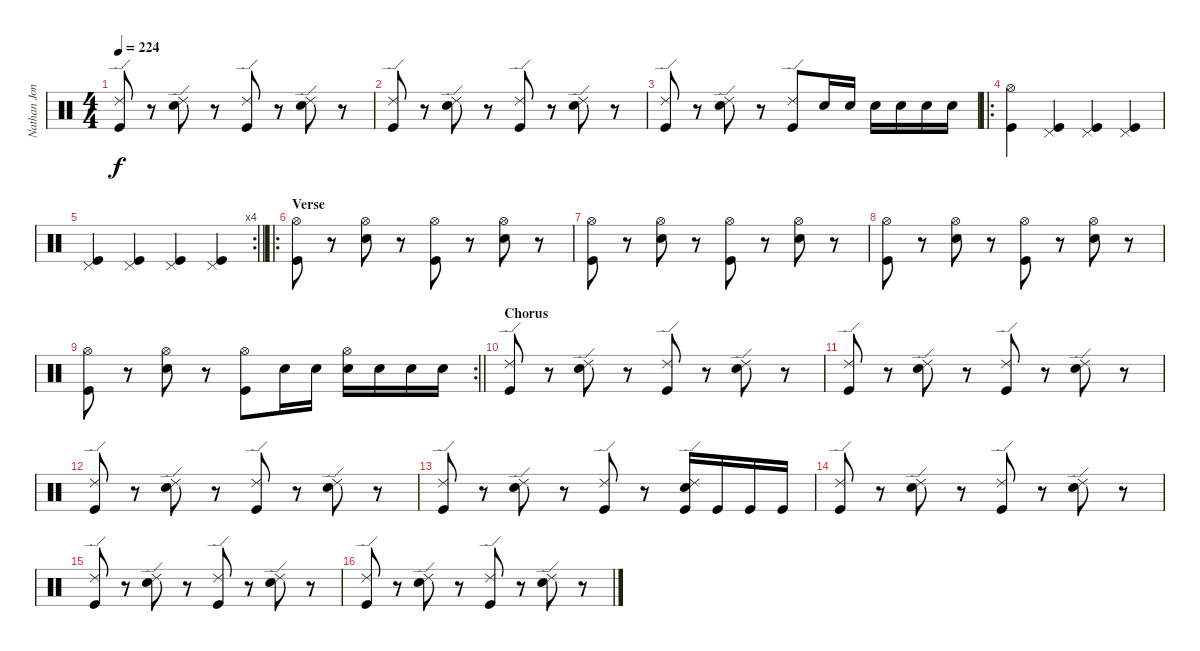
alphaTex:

\track ("Nathan Jonas Jordison" "Nathan Jon") {instrument percussion}
\staff {score}
\articulation defaults
\ts (4 4)
\tempo 224
\clef neutral
\ks c
("Ride (edge) 2" "Kick (hit)").8{dy f} r.8 ("Ride (edge) 2" "Snare (hit) 2").8 r.8 ("Ride (edge) 2" "Kick (hit)").8 r.8 ("Ride (edge) 2" "Snare (hit) 2").8 r.8 |
("Ride (edge) 2" "Kick (hit)").8 r.8 ("Ride (edge) 2" "Snare (hit) 2").8 r.8 ("Ride (edge) 2" "Kick (hit)").8 r.8 ("Ride (edge) 2" "Snare (hit) 2").8 r.8 |
("Ride (edge) 2" "Kick (hit)").8 r.8 ("Ride (edge) 2" "Snare (hit) 2").8 r.8 ("Ride (edge) 2" "Kick (hit)").8 "Snare (hit) 2".16 "Snare (hit) 2".16 "Snare (hit) 2".16 "Snare (hit) 2".16 "Snare (hit) 2".16 "Snare (hit) 2".16 |
\ro
("Hi-Hat (open)" "Kick (hit)").4 ("Pedal Hi-Hat (hit)" "Kick (hit)").4 ("Pedal Hi-Hat (hit)" "Kick (hit)").4 ("Pedal Hi-Hat (hit)" "Kick (hit)").4 |
\rc 4
\barLineRight lightlight
("Pedal Hi-Hat (hit)" "Kick (hit)").4 ("Pedal Hi-Hat (hit)" "Kick (hit)").4 ("Pedal Hi-Hat (hit)" "Kick (hit)").4 ("Pedal Hi-Hat (hit)" "Kick (hit)").4 |
\ro
\section ("" "Verse")
("Hi-Hat (open)" "Kick (hit)").8 r.8 ("Hi-Hat (open)" "Snare (hit) 2").8 r.8 ("Hi-Hat (open)" "Kick (hit)").8 r.8 ("Hi-Hat (open)" "Snare (hit) 2").8 r.8 |
("Hi-Hat (open)" "Kick (hit)").8 r.8 ("Hi-Hat (open)" "Snare (hit) 2").8 r.8 ("Hi-Hat (open)" "Kick (hit)").8 r.8 ("Hi-Hat (open)" "Snare (hit) 2").8 r.8 |
("Hi-Hat (open)" "Kick (hit)").8 r.8 ("Hi-Hat (open)" "Snare (hit) 2").8 r.8 ("Hi-Hat (open)" "Kick (hit)").8 r.8 ("Hi-Hat (open)" "Snare (hit) 2").8 r.8 |
\rc 2
\barLineRight lightlight
("Hi-Hat (open)" "Kick (hit)").8 r.8 ("Hi-Hat (open)" "Snare (hit) 2").8 r.8 ("Hi-Hat (open)" "Kick (hit)").8 "Snare (hit) 2".16 "Snare (hit) 2".16 ("Hi-Hat (open)" "Snare (hit) 2").16 "Snare (hit) 2".16 "Snare (hit) 2".16 "Snare (hit) 2".16 |
\section ("" "Chorus")
("Ride (edge) 2" "Kick (hit)").8 r.8 ("Ride (edge) 2" "Snare (hit) 2").8 r.8 ("Ride (edge) 2" "Kick (hit)").8 r.8 ("Ride (edge) 2" "Snare (hit) 2").8 r.8 |
("Ride (edge) 2" "Kick (hit)").8 r.8 ("Ride (edge) 2" "Snare (hit) 2").8 r.8 ("Ride (edge) 2" "Kick (hit)").8 r.8 ("Ride (edge) 2" "Snare (hit) 2").8 r.8 |
("Ride (edge) 2" "Kick (hit)").8 r.8 ("Ride (edge) 2" "Snare (hit) 2").8 r.8 ("Ride (edge) 2" "Kick (hit)").8 r.8 ("Ride (edge) 2" "Snare (hit) 2").8 r.8 |
("Ride (edge) 2" "Kick (hit)").8 r.8 ("Ride (edge) 2" "Snare (hit) 2").8 r.8 ("Ride (edge) 2" "Kick (hit)").8 r.8 ("Ride (edge) 2" "Snare (hit) 2" "Kick (hit)").16 "Kick (hit)".16 "Kick (hit)".16 "Kick (hit)".16 |
("Ride (edge) 2" "Kick (hit)").8 r.8 ("Ride (edge) 2" "Snare (hit) 2").8 r.8 ("Ride (edge) 2" "Kick (hit)").8 r.8 ("Ride (edge) 2" "Snare (hit) 2").8 r.8 |
("Ride (edge) 2" "Kick (hit)").8 r.8 ("Ride (edge) 2" "Snare (hit) 2").8 r.8 ("Ride (edge) 2" "Kick (hit)").8 r.8 ("Ride (edge) 2" "Snare (hit) 2").8 r.8 |
("Ride (edge) 2" "Kick (hit)").8 r.8 ("Ride (edge) 2" "Snare (hit) 2").8 r.8 ("Ride (edge) 2" "Kick (hit)").8 r.8 ("Ride (edge) 2" "Snare (hit) 2").8 r.8
